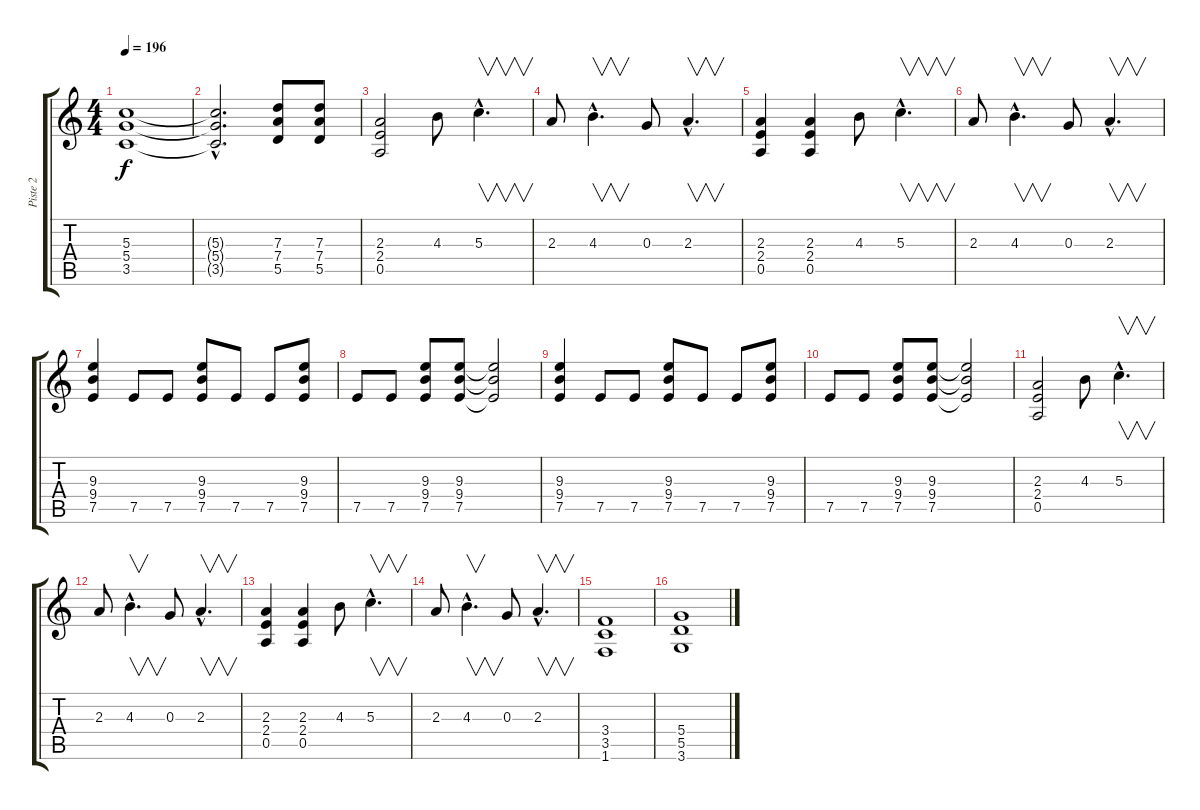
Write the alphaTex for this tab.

\track ("Piste 2" "Piste 2") {instrument distortionguitar}
\staff {score tabs}
\tuning (E4 B3 G3 D3 A2 E2) {hide}
\ts (4 4)
\tempo 196
\clef g2
\ks c
(5.3 5.4 3.5).1{dy f} |
(5.3{hac t} 5.4{hac t} 3.5{hac t}).2{d} (7.3 7.4 5.5).8 (7.3 7.4 5.5).8 |
(2.3 2.4 0.5).2 4.3.8 5.3{hac}.4{v d} |
2.3.8 4.3{hac}.4{v d} 0.3.8 2.3{hac}.4{v d} |
(2.3 2.4 0.5).4 (2.3 2.4 0.5).4 4.3.8 5.3{hac}.4{v d} |
2.3.8 4.3{hac}.4{v d} 0.3.8 2.3{hac}.4{v d} |
(9.3 9.4 7.5).4 7.5.8 7.5.8 (9.3 9.4 7.5).8 7.5.8 7.5.8 (9.3 9.4 7.5).8 |
7.5.8 7.5.8 (9.3 9.4 7.5).8 (9.3 9.4 7.5).8 (9.3{t} 9.4{t} 7.5{t}).2 |
(9.3 9.4 7.5).4 7.5.8 7.5.8 (9.3 9.4 7.5).8 7.5.8 7.5.8 (9.3 9.4 7.5).8 |
7.5.8 7.5.8 (9.3 9.4 7.5).8 (9.3 9.4 7.5).8 (9.3{t} 9.4{t} 7.5{t}).2 |
(2.3 2.4 0.5).2 4.3.8 5.3{hac}.4{v d} |
2.3.8 4.3{hac}.4{v d} 0.3.8 2.3{hac}.4{v d} |
(2.3 2.4 0.5).4 (2.3 2.4 0.5).4 4.3.8 5.3{hac}.4{v d} |
2.3.8 4.3{hac}.4{v d} 0.3.8 2.3{hac}.4{v d} |
(3.4 3.5 1.6).1 |
(5.4 5.5 3.6).1
